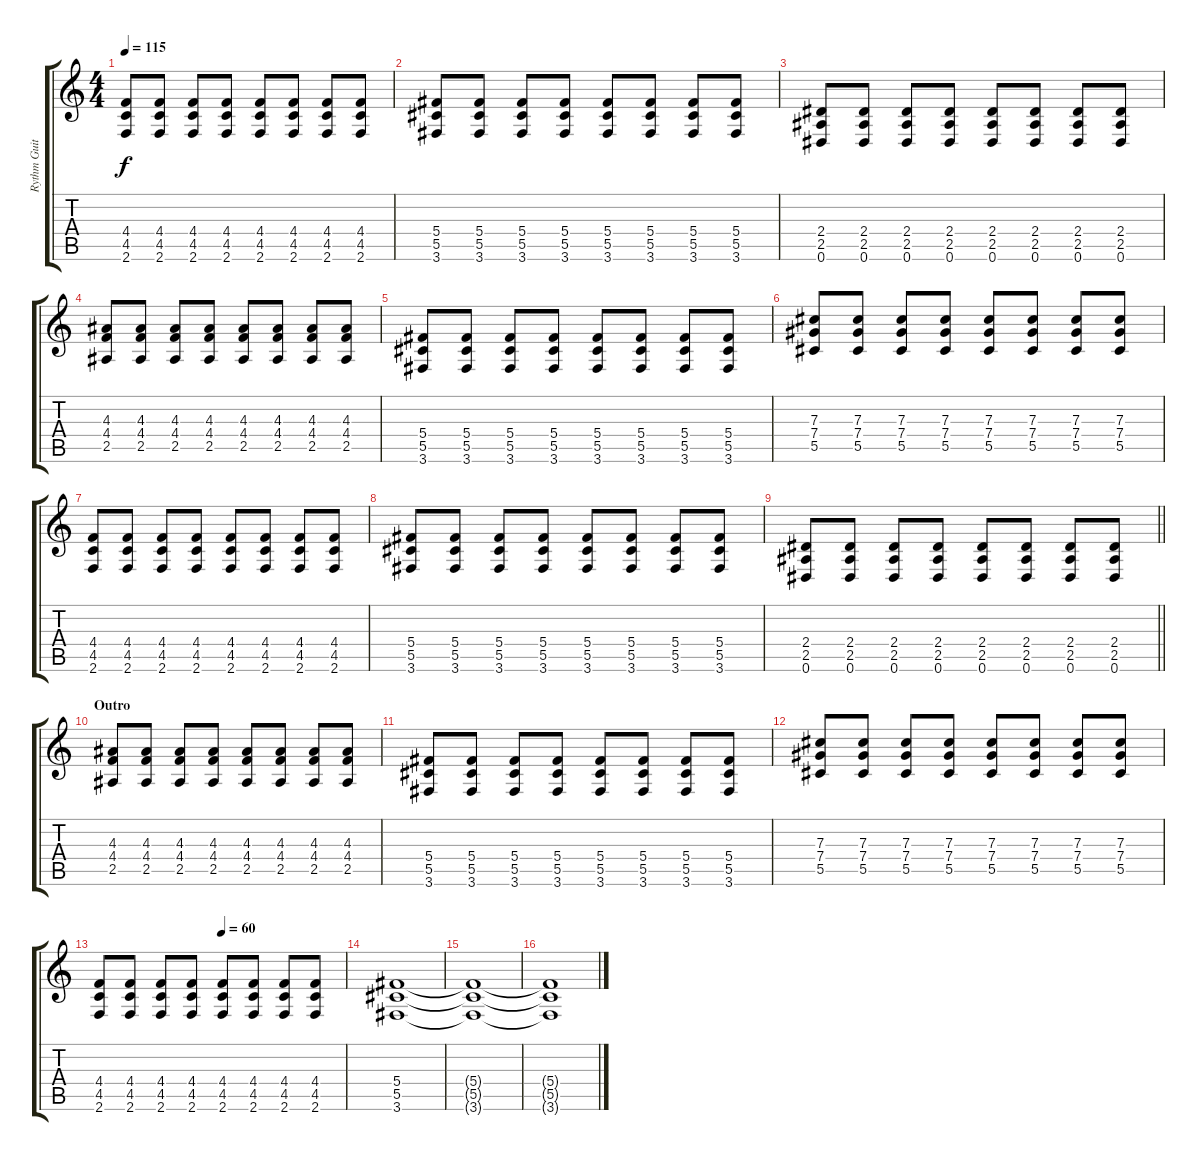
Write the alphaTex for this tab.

\track ("Rythm Guitar 2" "Rythm Guit") {instrument distortionguitar}
\staff {score tabs}
\tuning (Eb4 Bb3 Gb3 Db3 Ab2 Eb2) {hide}
\ts (4 4)
\tempo 115
\clef g2
\ks c
(4.4 4.5 2.6).8{dy f} (4.4 4.5 2.6).8 (4.4 4.5 2.6).8 (4.4 4.5 2.6).8 (4.4 4.5 2.6).8 (4.4 4.5 2.6).8 (4.4 4.5 2.6).8 (4.4 4.5 2.6).8 |
(5.4 5.5 3.6).8 (5.4 5.5 3.6).8 (5.4 5.5 3.6).8 (5.4 5.5 3.6).8 (5.4 5.5 3.6).8 (5.4 5.5 3.6).8 (5.4 5.5 3.6).8 (5.4 5.5 3.6).8 |
(2.4 2.5 0.6).8 (2.4 2.5 0.6).8 (2.4 2.5 0.6).8 (2.4 2.5 0.6).8 (2.4 2.5 0.6).8 (2.4 2.5 0.6).8 (2.4 2.5 0.6).8 (2.4 2.5 0.6).8 |
(4.3 4.4 2.5).8 (4.3 4.4 2.5).8 (4.3 4.4 2.5).8 (4.3 4.4 2.5).8 (4.3 4.4 2.5).8 (4.3 4.4 2.5).8 (4.3 4.4 2.5).8 (4.3 4.4 2.5).8 |
(5.4 5.5 3.6).8 (5.4 5.5 3.6).8 (5.4 5.5 3.6).8 (5.4 5.5 3.6).8 (5.4 5.5 3.6).8 (5.4 5.5 3.6).8 (5.4 5.5 3.6).8 (5.4 5.5 3.6).8 |
(7.3 7.4 5.5).8 (7.3 7.4 5.5).8 (7.3 7.4 5.5).8 (7.3 7.4 5.5).8 (7.3 7.4 5.5).8 (7.3 7.4 5.5).8 (7.3 7.4 5.5).8 (7.3 7.4 5.5).8 |
(4.4 4.5 2.6).8 (4.4 4.5 2.6).8 (4.4 4.5 2.6).8 (4.4 4.5 2.6).8 (4.4 4.5 2.6).8 (4.4 4.5 2.6).8 (4.4 4.5 2.6).8 (4.4 4.5 2.6).8 |
(5.4 5.5 3.6).8 (5.4 5.5 3.6).8 (5.4 5.5 3.6).8 (5.4 5.5 3.6).8 (5.4 5.5 3.6).8 (5.4 5.5 3.6).8 (5.4 5.5 3.6).8 (5.4 5.5 3.6).8 |
\barLineRight lightlight
(2.4 2.5 0.6).8 (2.4 2.5 0.6).8 (2.4 2.5 0.6).8 (2.4 2.5 0.6).8 (2.4 2.5 0.6).8 (2.4 2.5 0.6).8 (2.4 2.5 0.6).8 (2.4 2.5 0.6).8 |
\section ("" "Outro")
(4.3 4.4 2.5).8 (4.3 4.4 2.5).8 (4.3 4.4 2.5).8 (4.3 4.4 2.5).8 (4.3 4.4 2.5).8 (4.3 4.4 2.5).8 (4.3 4.4 2.5).8 (4.3 4.4 2.5).8 |
(5.4 5.5 3.6).8 (5.4 5.5 3.6).8 (5.4 5.5 3.6).8 (5.4 5.5 3.6).8 (5.4 5.5 3.6).8 (5.4 5.5 3.6).8 (5.4 5.5 3.6).8 (5.4 5.5 3.6).8 |
(7.3 7.4 5.5).8 (7.3 7.4 5.5).8 (7.3 7.4 5.5).8 (7.3 7.4 5.5).8 (7.3 7.4 5.5).8 (7.3 7.4 5.5).8 (7.3 7.4 5.5).8 (7.3 7.4 5.5).8 |
\tempo (60 0.5)
(4.4 4.5 2.6).8 (4.4 4.5 2.6).8 (4.4 4.5 2.6).8 (4.4 4.5 2.6).8 (4.4 4.5 2.6).8 (4.4 4.5 2.6).8 (4.4 4.5 2.6).8 (4.4 4.5 2.6).8 |
(5.4 5.5 3.6).1{volume 0} |
(5.4{t} 5.5{t} 3.6{t}).1 |
(5.4{t} 5.5{t} 3.6{t}).1
